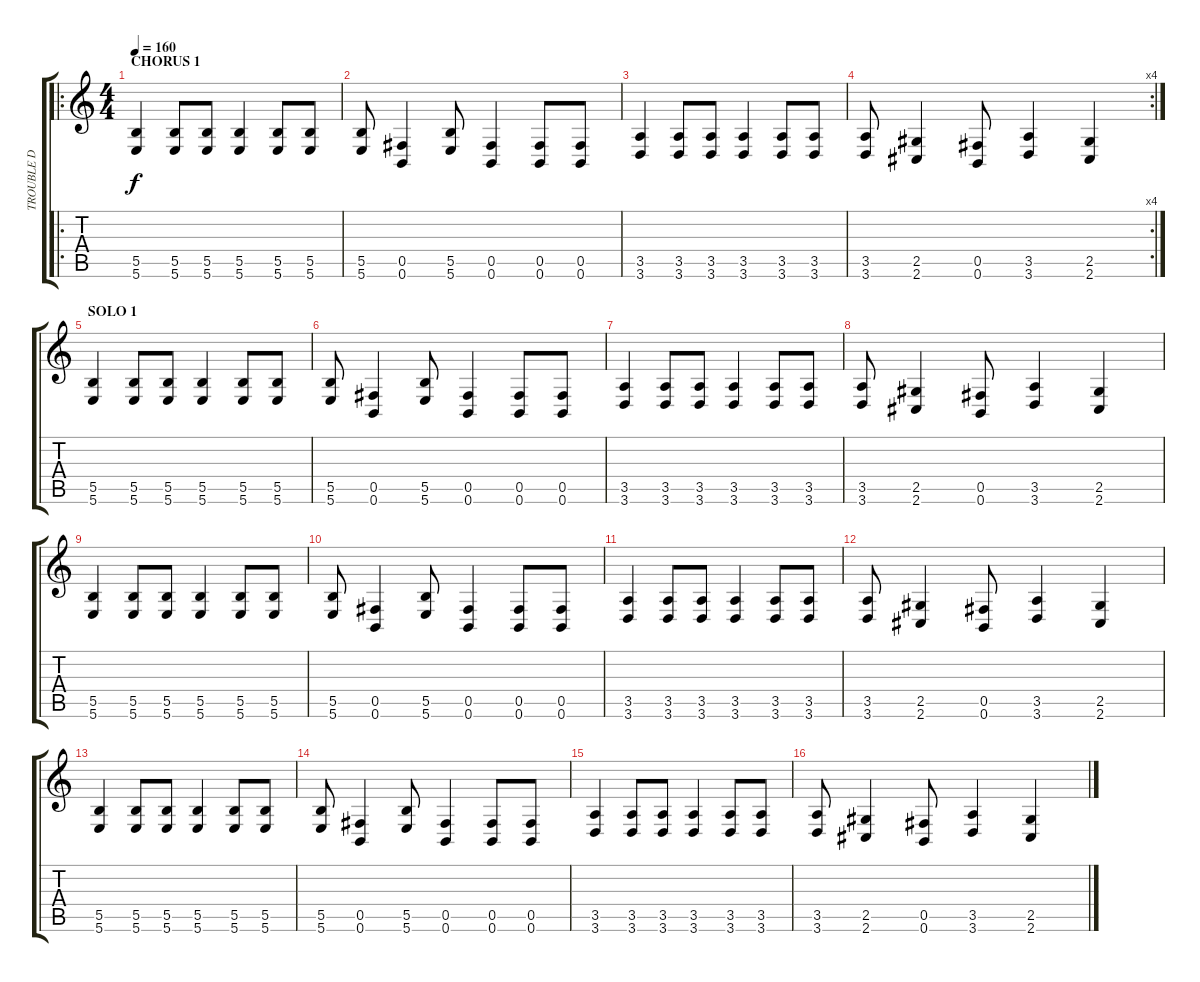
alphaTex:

\track ("TROUBLE D" "TROUBLE D") {instrument synthbass1}
\staff {score tabs}
\tuning (Db4 Ab3 E3 B2 Gb2 B1) {hide}
\ro
\ts (4 4)
\section ("" "CHORUS 1")
\tempo 160
\clef g2
\ks c
(5.5 5.6).4{dy f instrument electricbasspick} (5.5 5.6).8 (5.5 5.6).8 (5.5 5.6).4 (5.5 5.6).8 (5.5 5.6).8 |
(5.5 5.6).8 (0.5 0.6).4 (5.5 5.6).8 (0.5 0.6).4 (0.5 0.6).8 (0.5 0.6).8 |
(3.5 3.6).4 (3.5 3.6).8 (3.5 3.6).8 (3.5 3.6).4 (3.5 3.6).8 (3.5 3.6).8 |
\rc 4
(3.5 3.6).8 (2.5 2.6).4 (0.5 0.6).8 (3.5 3.6).4 (2.5 2.6).4 |
\section ("" "SOLO 1")
(5.5 5.6).4 (5.5 5.6).8 (5.5 5.6).8 (5.5 5.6).4 (5.5 5.6).8 (5.5 5.6).8 |
(5.5 5.6).8 (0.5 0.6).4 (5.5 5.6).8 (0.5 0.6).4 (0.5 0.6).8 (0.5 0.6).8 |
(3.5 3.6).4 (3.5 3.6).8 (3.5 3.6).8 (3.5 3.6).4 (3.5 3.6).8 (3.5 3.6).8 |
(3.5 3.6).8 (2.5 2.6).4 (0.5 0.6).8 (3.5 3.6).4 (2.5 2.6).4 |
(5.5 5.6).4 (5.5 5.6).8 (5.5 5.6).8 (5.5 5.6).4 (5.5 5.6).8 (5.5 5.6).8 |
(5.5 5.6).8 (0.5 0.6).4 (5.5 5.6).8 (0.5 0.6).4 (0.5 0.6).8 (0.5 0.6).8 |
(3.5 3.6).4 (3.5 3.6).8 (3.5 3.6).8 (3.5 3.6).4 (3.5 3.6).8 (3.5 3.6).8 |
(3.5 3.6).8 (2.5 2.6).4 (0.5 0.6).8 (3.5 3.6).4 (2.5 2.6).4 |
(5.5 5.6).4 (5.5 5.6).8 (5.5 5.6).8 (5.5 5.6).4 (5.5 5.6).8 (5.5 5.6).8 |
(5.5 5.6).8 (0.5 0.6).4 (5.5 5.6).8 (0.5 0.6).4 (0.5 0.6).8 (0.5 0.6).8 |
(3.5 3.6).4 (3.5 3.6).8 (3.5 3.6).8 (3.5 3.6).4 (3.5 3.6).8 (3.5 3.6).8 |
(3.5 3.6).8 (2.5 2.6).4 (0.5 0.6).8 (3.5 3.6).4 (2.5 2.6).4
